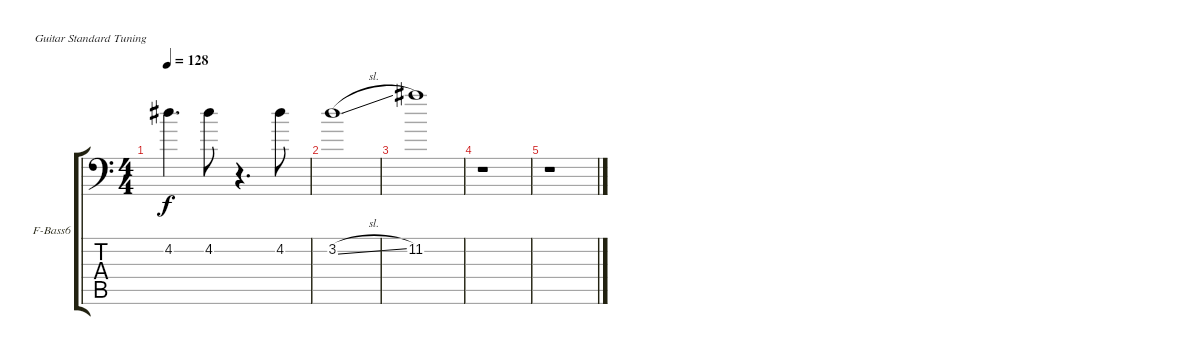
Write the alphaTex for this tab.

\bracketExtendMode groupsimilarinstruments
\firstSystemTrackNameOrientation horizontal
\otherSystemsTrackNameOrientation horizontal
\track ("Mike Dirnt" "F-Bass6") {instrument fretlessbass}
\staff {score tabs}
\tuning (E4 B3 G3 D3 A2 E2)
\ts (4 4)
\tempo 128
\clef f4
\ks c
4.2.4{d dy f} 4.2.8 r.4{d} 4.2.8 |
3.2{sl}.1 |
11.2.1 |
r.1 |
r.1
